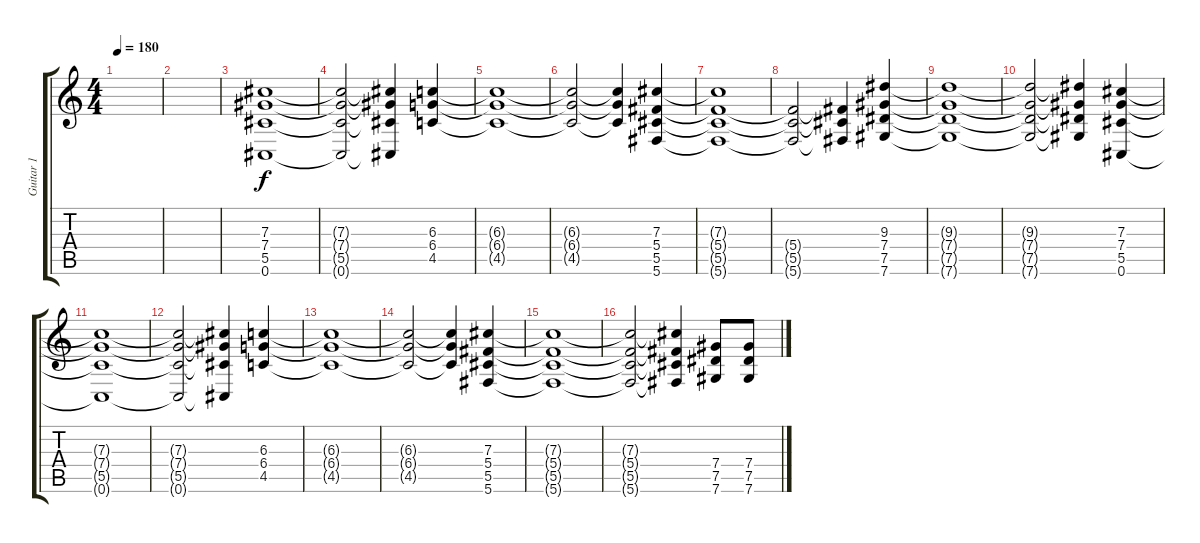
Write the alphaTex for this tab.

\track ("Guitar 1" "Guitar 1") {instrument distortionguitar}
\staff {score tabs}
\tuning (Eb4 Bb3 Gb3 Db3 Ab2 Db2) {hide}
\ts (4 4)
\tempo 180
\clef g2
\ks c
|
|
(7.3 7.4 5.5 0.6).1 |
(7.3{t} 7.4{t} 5.5{t} 0.6{t}).2 (7.3{t} 7.4{t} 5.5{t} 0.6{t}).4 (6.3 6.4 4.5).4 |
(6.3{t} 6.4{t} 4.5{t}).1 |
(6.3{t} 6.4{t} 4.5{t}).2 (6.3{t} 6.4{t} 4.5{t}).4 (7.3 5.4 5.5 5.6).4 |
(7.3{t} 5.4{t} 5.5{t} 5.6{t}).1 |
(5.4{t} 5.5{t} 5.6{t}).2 (5.4{t} 5.5{t} 5.6{t}).4 (9.3 7.4 7.5 7.6).4 |
(9.3{t} 7.4{t} 7.5{t} 7.6{t}).1 |
(9.3{t} 7.4{t} 7.5{t} 7.6{t}).2 (9.3{t} 7.4{t} 7.5{t} 7.6{t}).4 (7.3 7.4 5.5 0.6).4 |
(7.3{t} 7.4{t} 5.5{t} 0.6{t}).1 |
(7.3{t} 7.4{t} 5.5{t} 0.6{t}).2 (7.3{t} 7.4{t} 5.5{t} 0.6{t}).4 (6.3 6.4 4.5).4 |
(6.3{t} 6.4{t} 4.5{t}).1 |
(6.3{t} 6.4{t} 4.5{t}).2 (6.3{t} 6.4{t} 4.5{t}).4 (7.3 5.4 5.5 5.6).4 |
(7.3{t} 5.4{t} 5.5{t} 5.6{t}).1 |
(7.3{t} 5.4{t} 5.5{t} 5.6{t}).2 (7.3{t} 5.4{t} 5.5{t} 5.6{t}).4 (7.4 7.5 7.6).8 (7.4 7.5 7.6).8
